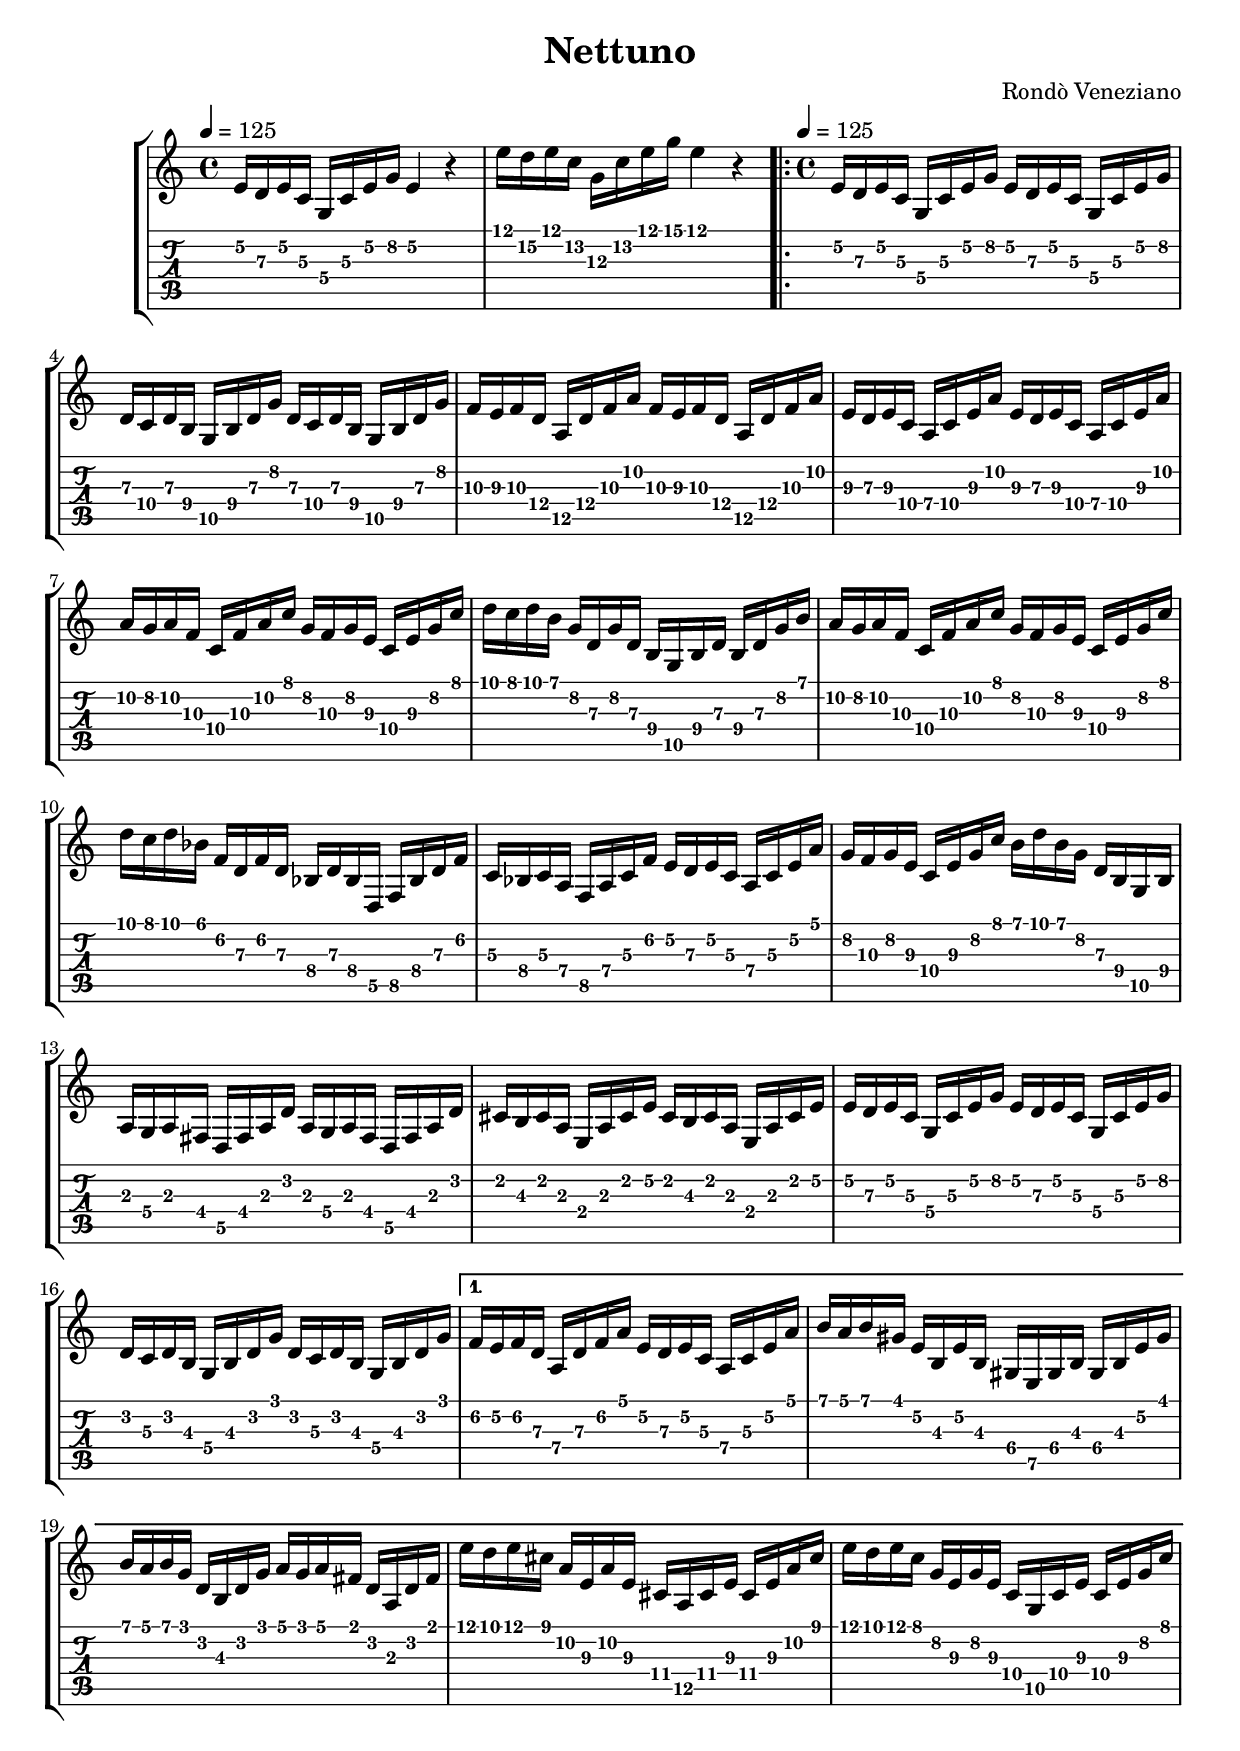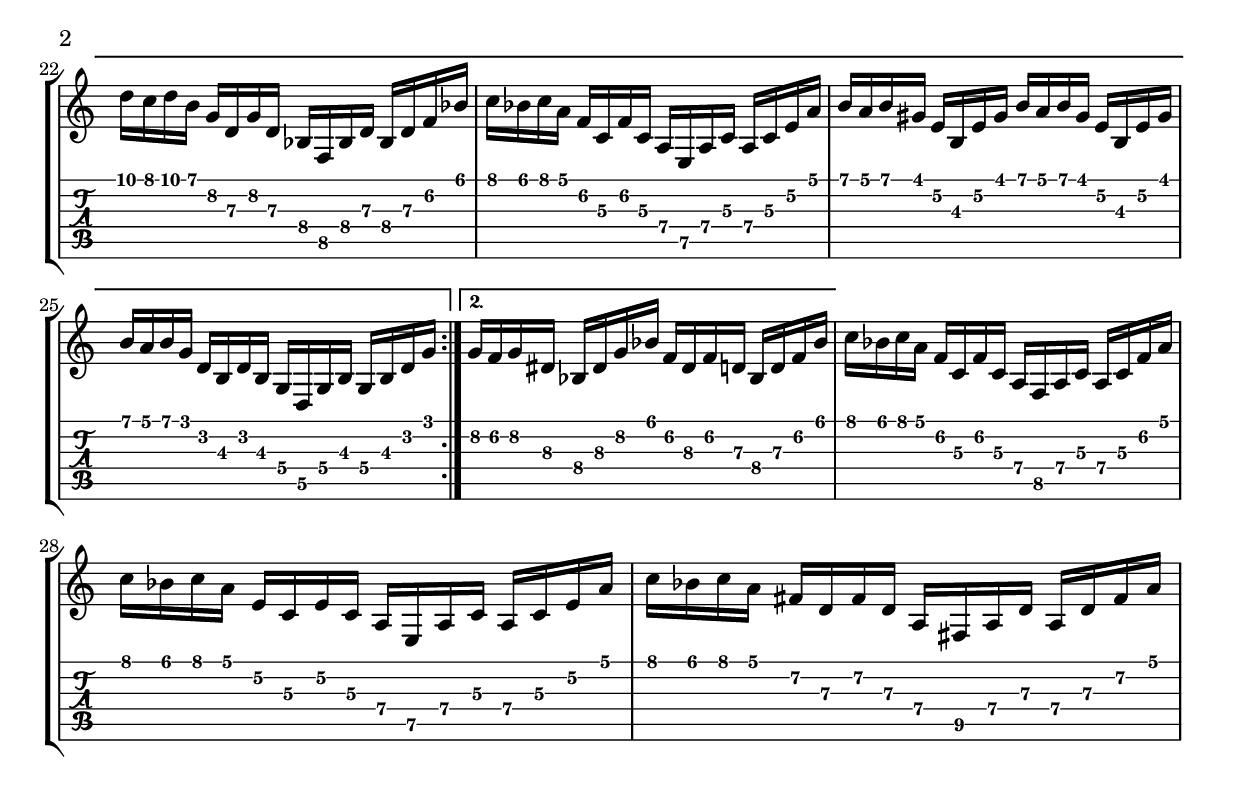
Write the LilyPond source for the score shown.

\version "2.20.0"
\time 4/4
\header {
  title = "Nettuno"
  composer = "Rondò Veneziano"
}

introAScore = \relative c' {
       \time 4/4
       \tempo 4 = 125
       \key c \major
       e16 d e c g c e g e4 r4
       e'16 d e c g c e g e4 r4
     }
introATab = \relative c' {
  e16\2 d\3 e\2 c\3 g\4 c\3 e\2 g\2 e4\2 r4
  e'16\1 d\2 e\1 c\2 g\3 c\2 e\1 g\1 e4\1 r4
}

verseScore = \relative c' {
       \time 4/4
       \tempo 4 = 125
       \key c \major
       e16 d e c g c e g e d e c g c e g
       d c d b g b d g d c d b g b d g
       f e f d a d f a f e f d a d f a
       e d e c a c e a e d e c a c e a
       a g a f c f a c g f g e c e g c
       d c d b g d g d b g b d b d g b
       a g a f c f a c g f g e c e g c
       d c d bes f d f d bes d bes d, f bes d f
       c bes c a f a c f e d e c a c e a
       g f g e c e g c b d b g d b g b
       a g a fis d fis a d a g a fis d fis a d
       cis b cis a e a cis e cis b cis a e a cis e
       e d e c g c e g e d e c g c e g
       d c d b g b d g d c d b g b d g
     }
verseTab = \relative c' {
       e16\2 d\3 e\2 c\3 g\4 c\3 e\2 g\2 e\2 d\3 e\2 c\3 g\4 c\3 e\2 g\2
       d\3 c\4 d\3 b\4 g\5 b\4 d\3 g\2 d\3 c\4 d\3 b\4 g\5 b\4 d\3 g\2
       f\3 e\3 f\3 d\4 a\5 d\4 f\3 a\2 f\3 e\3 f\3 d\4 a\5 d\4 f\3 a\2
       e\3 d\3 e\3 c\4 a\4 c\4 e\3 a\2 e\3 d\3 e\3 c\4 a\4 c\4 e\3 a\2
       \set TabStaff.minimumFret = #5
       a\2 g\2 a\2 f\3 c\4 f\3 a\2 c\1 g\2 f\3 g\2 e\3 c\4 e\3 g\2 c\1
       \set TabStaff.minimumFret = #5
       d\1 c\1 d\1 b\1 g\2 d\3 g\2 d\3 b\4 g\5 b\4 d\3 b\4 d\3 g\2 b\1
       \set TabStaff.minimumFret = #5
       a\2 g\2 a\2 f\3 c\4 f\3 a\2 c\1 g\2 f\3 g\2 e\3 c\4 e\3 g\2 c\1
       d\1 c\1 d\1 bes\1 f\2 d\3 f\2 d\3 bes\4 d\3 bes\4 d,\5 f\5 bes\4 d\3 f\2
       c\3 bes\4 c\3 a\4 f\5 a\4 c\3 f\2 e\2 d\3 e\2 c\3 a\4 c\3 e\2 a\1
       \set TabStaff.minimumFret = #6
       g\2 f\3 g\2 e\3 c\4 e\3 g\2 c\1 b\1 d\1 b\1 g\2 d\3 b\4 g\5 b\4
       a\3 g\4 a\3 fis\4 d\5 fis\4 a\3 d\2 a\3 g\4 a\3 fis\4 d\5 fis\4 a\3 d\2
       \set TabStaff.minimumFret = #0
       cis\2 b\3 cis\2 a\3 e\4 a\3 cis\2 e\2 cis\2 b\3 cis\2 a\3 e\4 a\3 cis\2 e\2
       e\2 d\3 e\2 c\3 g\4 c\3 e\2 g\2 e\2 d\3 e\2 c\3 g\4 c\3 e\2 g\2
       d\2 c\3 d\2 b\3 g\4 b\3 d\2 g\1 d\2 c\3 d\2 b\3 g\4 b\3 d\2 g\1
     }

verseAlternativeAScore = \relative c' {
  f e f d a d f a e d e c a c e a
  b a b gis e b e b gis e gis b gis b e gis
  b a b g d b d g a g a fis d a d fis
  {
    e' d e cis a e a e cis a cis e cis e a cis
    e d e c g e g e c g c e c e g c
  }
  d c d b g d g d bes f bes d bes d f bes
  c bes c a f c f c a e a c a c e a
  b a b gis e b e gis b a b gis e b e gis
  b a b g d b d b g d g b g b d g
}
verseAlternativeATab = \relative c' {
  f16\2 e\2 f\2 d\3 a\4 d\3 f\2 a\1 e\2 d\3 e\2 c\3 a\4 c\3 e\2 a\1
  \set TabStaff.minimumFret = #3
  \set TabStaff.restrainOpenStrings = ##t
  b\1 a\1 b\1 gis\1 e\2 b\3 e\2 b\3 gis\4 e\5 gis\4 b\3 gis\4 b\3 e\2 gis\1
  b\1 a\1 b\1 g\1 d\2 b\3 d\2 g\1 a\1 g\1 a\1 fis\1 d\2 a\3 d\2 fis\1

  e'\1 d\1 e\1 cis\1 a\2 e\3 a\2 e\3 cis\4 a\5 cis\4 e\3 cis\4 e\3 a\2 cis\1
  e\1 d\1 e\1 c\1   g\2 e\3 g\2 e\3 c\4   g\5 c\4   e\3 c\4   e\3 g\2 c\1

  d\1 c\1  d\1 b\1 g\2 d\3 g\2 d\3 bes\4 f\5 bes\4 d\3 bes\4 d\3 f\2 bes\1
  c\1 bes\1 c\1 a\1 f\2 c\3 f\2 c\3 a\4 e\5 a\4 c\3 a\4 c\3 e\2 a\1
  b\1 a\1 b\1 gis\1 e\2 b\3 e\2 gis\1 b\1 a\1 b\1 gis\1 e\2 b\3 e\2 gis\1
  b\1 a\1 b\1 g\1 d\2 b\3 d\2 b\3 g\4 d\5 g\4 b\3 g\4 b\3 d\2 g\1
}

verseAlternativeBScore = \relative c'' {
  g f g dis bes dis g bes f dis f d bes d f bes
}
verseAlternativeBTab = \relative c''{
  g\2 f\2 g\2 dis\3 bes\4 dis\3 g\2 bes\1 f\2 dis\3 f\2 d\3 bes\4 d\3 f\2 bes\1
}

verseBScore = \relative c'' {
  c bes c a f c f c a f a c a c f a
  c bes c a e c e c a e a c a c e a
  c bes c a fis d fis d a fis a d a d fis a
}
verseBTab = \relative c'' {
  c\1 bes\1 c\1 a\1 f\2 c\3 f\2 c\3 a\4 f\5 a\4 c\3 a\4 c\3 f\2 a\1
  c\1 bes\1 c\1 a\1 e\2 c\3 e\2 c\3 a\4 e\5 a\4 c\3 a\4 c\3 e\2 a\1
  c\1 bes\1 c\1 a\1 fis\2 d\3 fis\2 d\3 a\4 fis\5 a\4 d\3 a\4 d\3 fis\2 a\1
}

staff = \new StaffGroup <<
  \new Staff {
    \introAScore
    \repeat volta 2 \verseScore
    \alternative{
      {\verseAlternativeAScore |}
      {\verseAlternativeBScore |}
    }
    \verseBScore
  }
  \new TabStaff {
    \introATab
    \repeat volta 2 \verseTab
    \alternative {
      {\verseAlternativeATab |}
      {\verseAlternativeBTab |}
    }
    \verseBTab
  }
>> 

\score {
  \staff
  \layout {}
}
\score {
  \unfoldRepeats \staff
  \midi {}
}